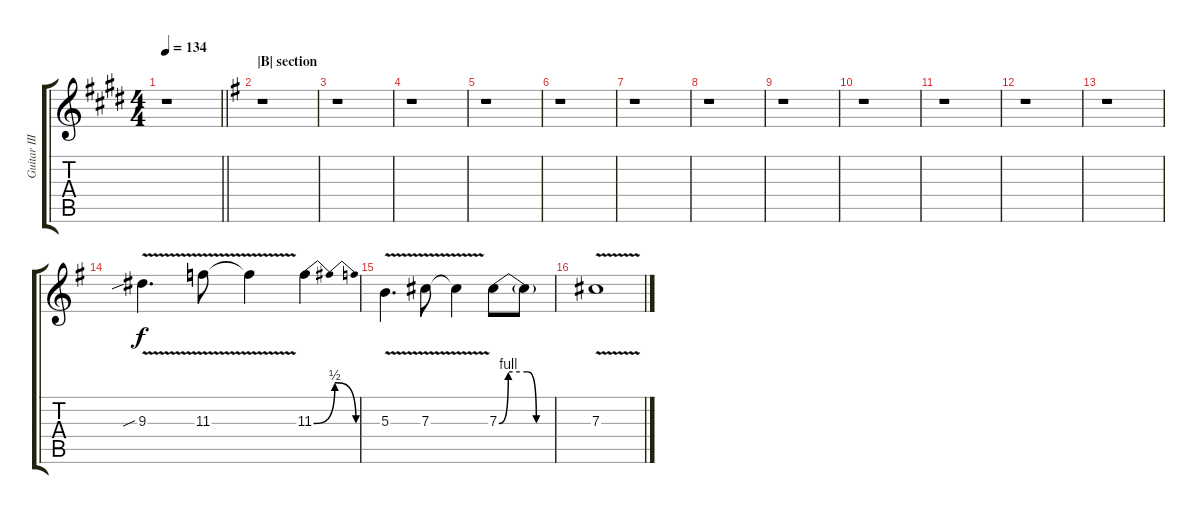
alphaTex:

\track ("Guitar III (left)" "Guitar III") {instrument distortionguitar}
\staff {score tabs}
\tuning (Eb4 Bb3 Gb3 Db3 Ab2 Eb2) {hide}
\ts (4 4)
\tempo 134
\clef g2
\barLineRight lightlight
\ks e
r.1{dy f} |
\section ("" "|B| section")
\ks eminor
r.1 |
r.1 |
r.1 |
r.1 |
r.1 |
r.1 |
r.1 |
r.1 |
r.1 |
r.1 |
r.1 |
r.1 |
9.3{v sib}.4{d} 11.3{v}.8 11.3{t}.4 11.3{be (bendrelease 0 0 20 2 50 2 60 0)}.4 |
5.3{v}.4{d} 7.3{v}.8 7.3{t}.4 7.3{be (custom 0 0 10 4 30 4 40 0 60 0)}.8 7.3{t}.8 |
7.3{v}.1
